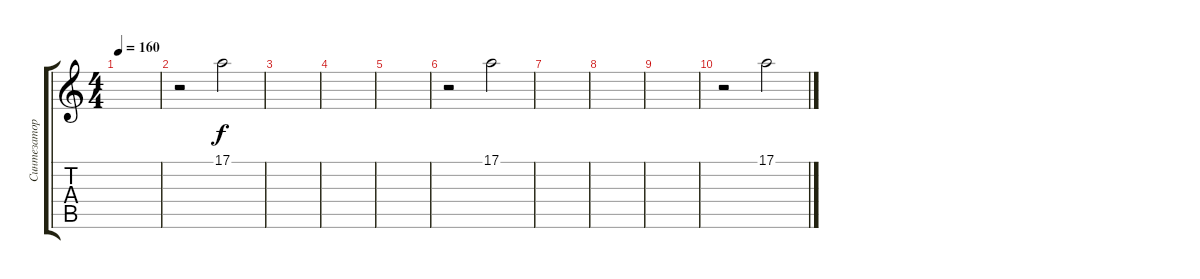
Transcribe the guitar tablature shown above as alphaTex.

\track ("Синтезатор" "Синтезатор") {instrument fx1rain}
\staff {score tabs}
\tuning (E4 B3 G3 D3 A2 E2) {hide}
\ts (4 4)
\tempo 160
\clef g2
\ks c
|
r.2 17.1.2 |
|
|
|
r.2 17.1.2 |
|
|
|
r.2 17.1.2
